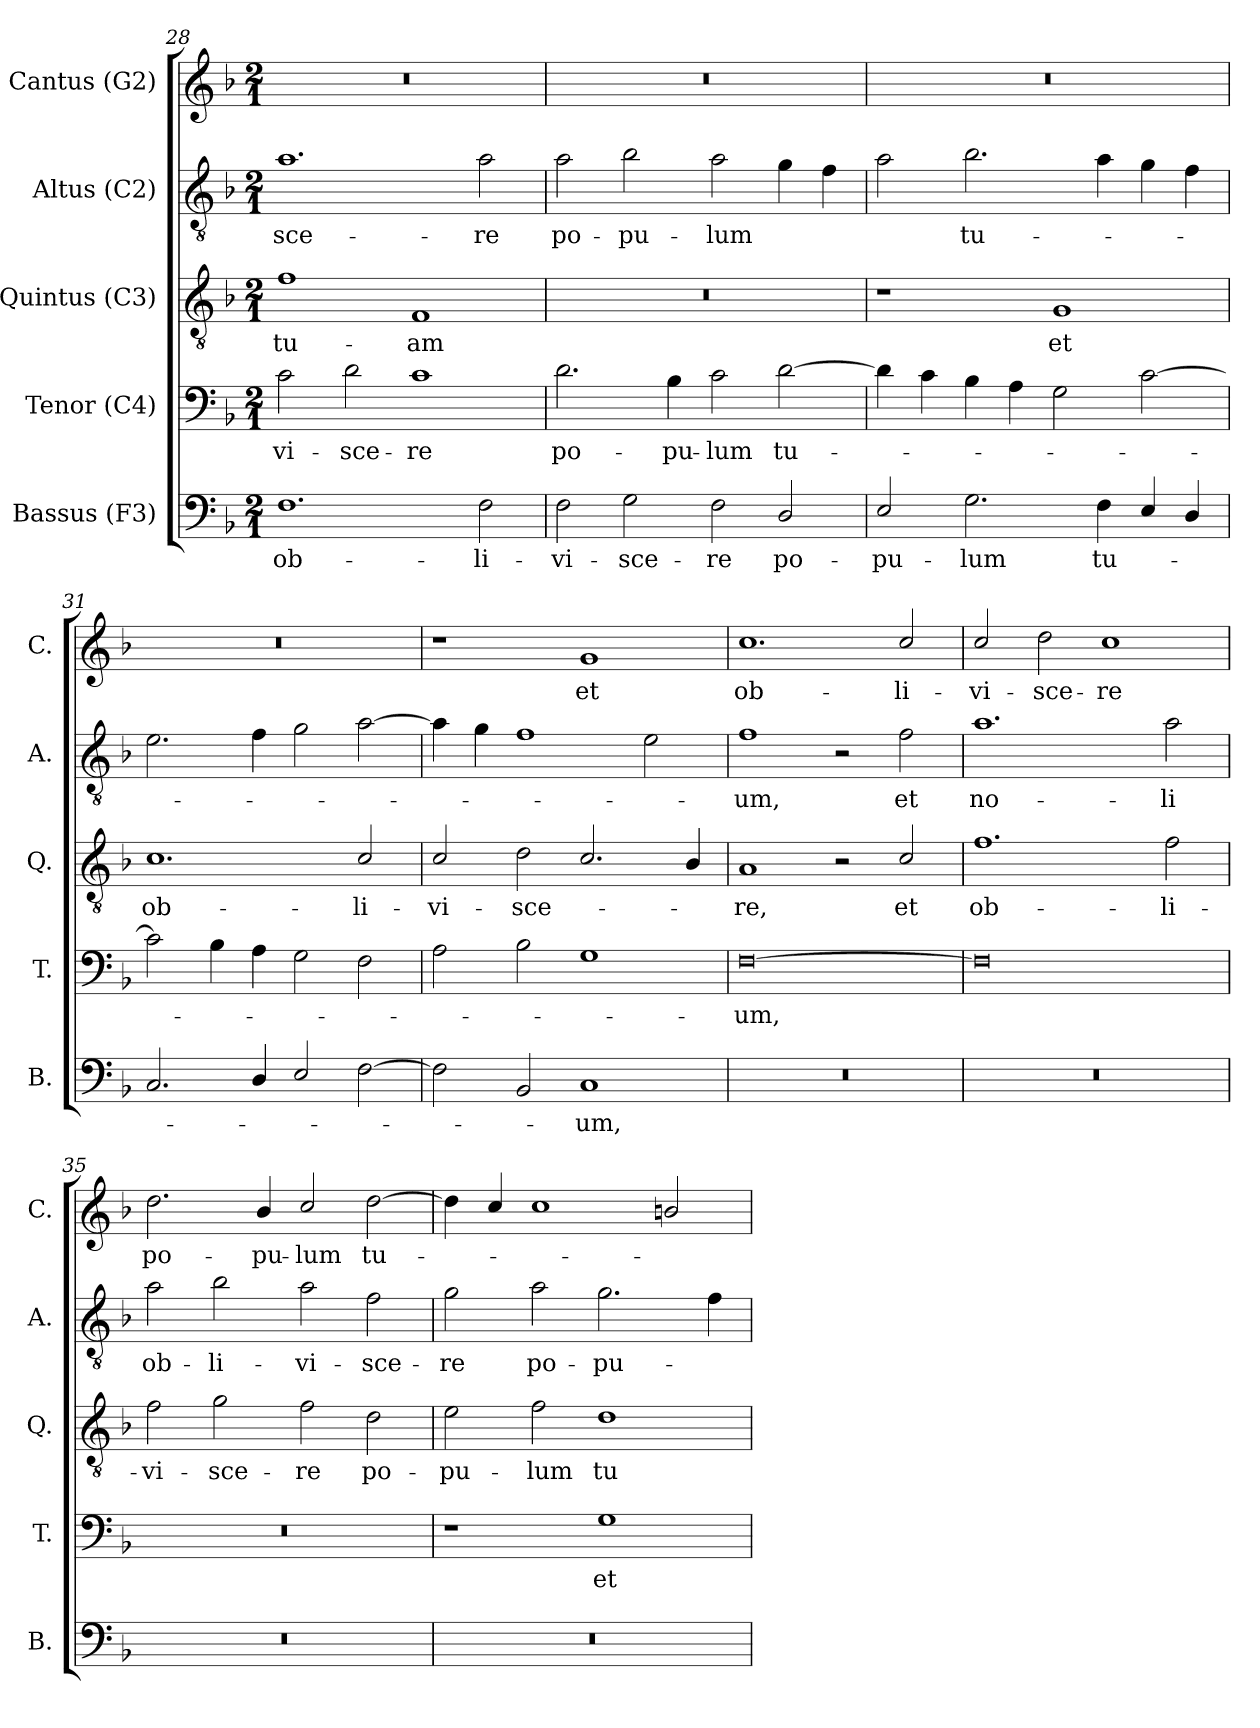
**kern	**text	**kern	**text	**kern	**text	**kern	**text	**kern	**text
*part5	*part5	*part4	*part4	*part3	*part3	*part2	*part2	*part1	*part1
*staff5	*staff5	*staff4	*staff4	*staff3	*staff3	*staff2	*staff2	*staff1	*staff1
*I"Bassus (F3)	*	*I"Tenor (C4)	*	*I"Quintus (C3)	*	*I"Altus (C2)	*	*I"Cantus (G2)	*
*I'B.	*	*I'T.	*	*I'Q.	*	*I'A.	*	*I'C.	*
*clefF4	*	*clefF4	*	*clefGv2	*	*clefGv2	*	*clefG2	*
*	*	*ITrd7c12	*	*ITrd7c12	*	*ITrd7c12	*	*	*
*k[b-]	*	*k[b-]	*	*k[b-]	*	*k[b-]	*	*k[b-]	*
*F:	*	*F:	*	*F:	*	*F:	*	*F:	*
*M2/1	*	*M2/1	*	*M2/1	*	*M2/1	*	*M2/1	*
=28	=28	=28	=28	=28	=28	=28	=28	=28	=28
1.F	ob-	2C\	-vi-	1F	tu-	1.A	-sce-	0r	.
.	.	2D\	-sce-	.	.	.	.	.	.
.	.	1C	-re	1FF	-am	.	.	.	.
2F\	-li-	.	.	.	.	2A\	-re	.	.
=29	=29	=29	=29	=29	=29	=29	=29	=29	=29
2F\	-vi-	2.D\	po-	0r	.	2A\	po-	0r	.
2G\	-sce-	.	.	.	.	2B-\	-pu-	.	.
.	.	4BB-\	-pu-	.	.	.	.	.	.
2F\	-re	2C\	-lum	.	.	2A\	-lum	.	.
2D/	po-	[2D\	tu-	.	.	4G\	.	.	.
.	.	.	.	.	.	4F\	.	.	.
=30	=30	=30	=30	=30	=30	=30	=30	=30	=30
2E/	-pu-	4D\]	.	1r	.	2A\	.	0r	.
.	.	4C\	.	.	.	.	.	.	.
2.G\	-lum	4BB-\	.	.	.	2.B-\	tu-	.	.
.	.	4AA\	.	.	.	.	.	.	.
.	.	2GG\	.	1GG	et	.	.	.	.
4F\	tu-	.	.	.	.	4A\	.	.	.
4E/	.	[2C\	.	.	.	4G\	.	.	.
4D/	.	.	.	.	.	4F\	.	.	.
=31	=31	=31	=31	=31	=31	=31	=31	=31	=31
2.C/	.	2C\]	.	1.C	ob-	2.E\	.	0r	.
.	.	4BB-\	.	.	.	.	.	.	.
4D/	.	4AA\	.	.	.	4F\	.	.	.
2E/	.	2GG\	.	.	.	2G\	.	.	.
[2F\	.	2FF\	.	2C/	-li-	[2A\	.	.	.
=32	=32	=32	=32	=32	=32	=32	=32	=32	=32
2F\]	.	2AA\	.	2C/	-vi-	4A\]	.	1r	.
.	.	.	.	.	.	4G\	.	.	.
2BB-/	.	2BB-\	.	2D\	-sce-	1F	.	.	.
1C	-um,	1GG	.	2.C/	.	.	.	1g	et
.	.	.	.	.	.	2E\	.	.	.
.	.	.	.	4BB-/	.	.	.	.	.
=33	=33	=33	=33	=33	=33	=33	=33	=33	=33
0r	.	[0FF	-um,	1AA	-re,	1F	-um,	1.cc	ob-
.	.	.	.	2r	.	2r	.	.	.
.	.	.	.	2C/	et	2F\	et	2cc/	-li-
=34	=34	=34	=34	=34	=34	=34	=34	=34	=34
0r	.	0FF]	.	1.F	ob-	1.A	no-	2cc/	-vi-
.	.	.	.	.	.	.	.	2dd\	-sce-
.	.	.	.	.	.	.	.	1cc	-re
.	.	.	.	2F\	-li-	2A\	-li	.	.
=35	=35	=35	=35	=35	=35	=35	=35	=35	=35
0r	.	0r	.	2F\	-vi-	2A\	ob-	2.dd\	po-
.	.	.	.	2G\	-sce-	2B-\	-li-	.	.
.	.	.	.	.	.	.	.	4b-/	-pu-
.	.	.	.	2F\	-re	2A\	-vi-	2cc/	-lum
.	.	.	.	2D\	po-	2F\	-sce-	[2dd\	tu-
=36	=36	=36	=36	=36	=36	=36	=36	=36	=36
0r	.	1r	.	2E\	-pu-	2G\	-re	4dd\]	.
.	.	.	.	.	.	.	.	4cc/	.
.	.	.	.	2F\	-lum	2A\	po-	1cc	.
.	.	1GG	et	1D	tu-	2.G\	-pu-	.	.
.	.	.	.	.	.	.	.	2bn/	.
.	.	.	.	.	.	4F\	.	.	.
=	=	=	=	=	=	=	=	=	=
*-	*-	*-	*-	*-	*-	*-	*-	*-	*-
